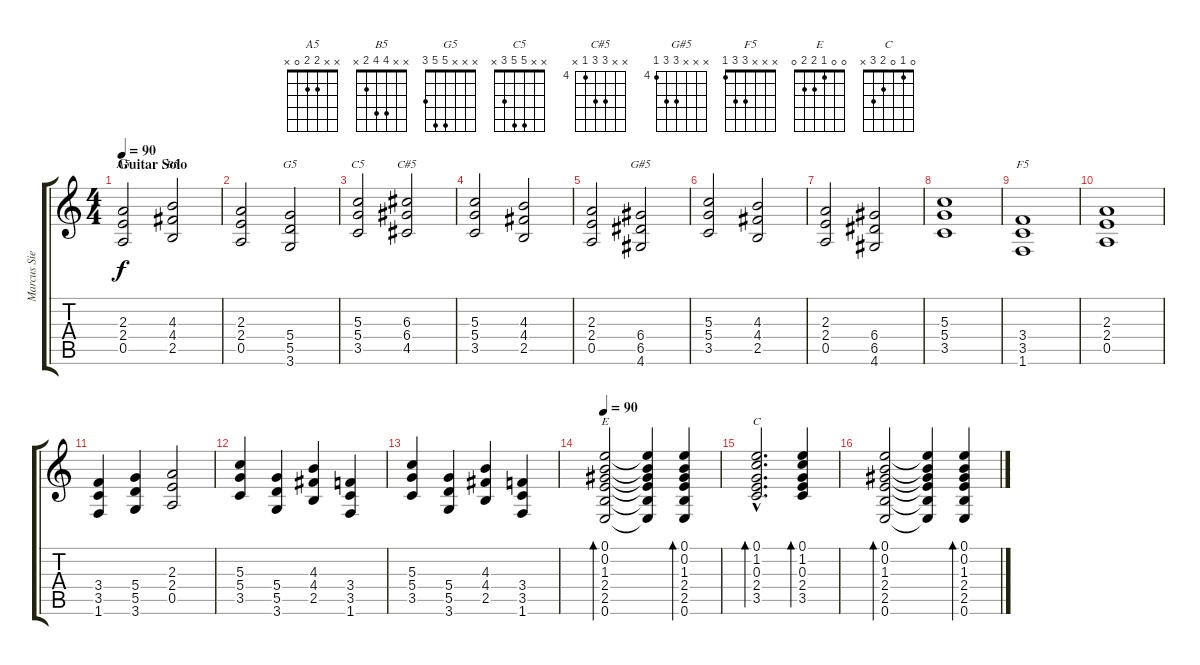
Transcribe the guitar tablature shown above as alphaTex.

\track ("Marcus Siepen" "Marcus Sie") {instrument distortionguitar}
\staff {score tabs}
\tuning (E4 B3 G3 D3 A2 E2) {hide}
\chord ("A5" x x 2 2 0 x)
\chord ("B5" x x 4 4 2 x)
\chord ("G5" x x x 5 5 3)
\chord ("C5" x x 5 5 3 x)
\chord ("C#5" x x 6 6 4 x) {firstfret 4}
\chord ("G#5" x x x 6 6 4) {firstfret 4}
\chord ("F5" x x x 3 3 1)
\chord ("E" 0 0 1 2 2 0)
\chord ("C" 0 1 0 2 3 x)
\ts (4 4)
\section ("" "Guitar Solo")
\tempo 90
\clef g2
\ks c
(2.3 2.4 0.5).2{ch "A5" dy f} (4.3 4.4 2.5).2{ch "B5"} |
(2.3 2.4 0.5).2 (5.4 5.5 3.6).2{ch "G5"} |
(5.3 5.4 3.5).2{ch "C5"} (6.3 6.4 4.5).2{ch "C#5"} |
(5.3 5.4 3.5).2 (4.3 4.4 2.5).2 |
(2.3 2.4 0.5).2 (6.4 6.5 4.6).2{ch "G#5"} |
(5.3 5.4 3.5).2 (4.3 4.4 2.5).2 |
(2.3 2.4 0.5).2 (6.4 6.5 4.6).2 |
(5.3 5.4 3.5).1 |
(3.4 3.5 1.6).1{ch "F5"} |
(2.3 2.4 0.5).1 |
(3.4 3.5 1.6).4 (5.4 5.5 3.6).4 (2.3 2.4 0.5).2 |
(5.3 5.4 3.5).4 (5.4 5.5 3.6).4 (4.3 4.4 2.5).4 (3.4 3.5 1.6).4 |
(5.3 5.4 3.5).4 (5.4 5.5 3.6).4 (4.3 4.4 2.5).4 (3.4 3.5 1.6).4 |
\tempo 90
(0.1 0.2 1.3 2.4 2.5 0.6).2{bd 480 ch "E" instrument acousticguitarsteel} (0.1{t} 0.2{t} 1.3{t} 2.4{t} 2.5{t} 0.6{t}).4 (0.1 0.2 1.3 2.4 2.5 0.6).4{bd 480} |
(0.1{hac} 1.2{hac} 0.3{hac} 2.4{hac} 3.5{hac}).2{d bd 480 ch "C"} (0.1 1.2 0.3 2.4 3.5).4{bd 480} |
(0.1 0.2 1.3 2.4 2.5 0.6).2{bd 480 instrument acousticguitarsteel} (0.1{t} 0.2{t} 1.3{t} 2.4{t} 2.5{t} 0.6{t}).4 (0.1 0.2 1.3 2.4 2.5 0.6).4{bd 480}
